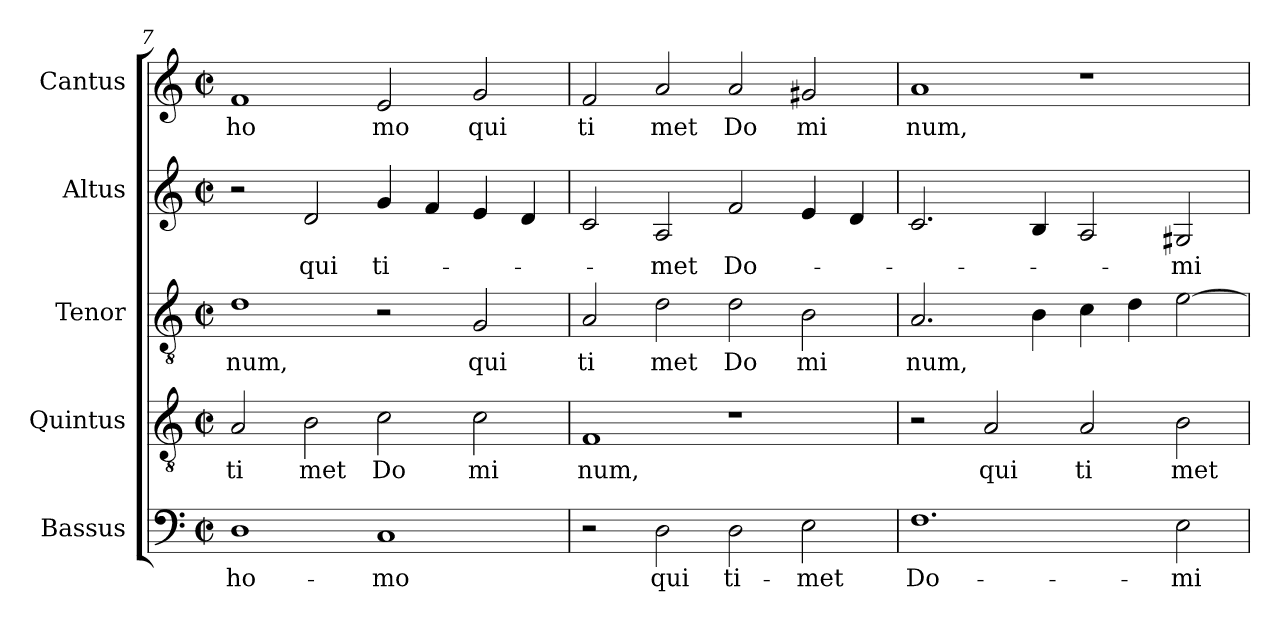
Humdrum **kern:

**kern	**text	**kern	**text	**kern	**text	**kern	**text	**kern	**text
*part5	*part5	*part4	*part4	*part3	*part3	*part2	*part2	*part1	*part1
*staff5	*staff5	*staff4	*staff4	*staff3	*staff3	*staff2	*staff2	*staff1	*staff1
*I"Bassus	*	*I"Quintus	*	*I"Tenor	*	*I"Altus	*	*I"Cantus	*
!!LO:LB:g=z
*clefF4	*	*clefGv2	*	*clefGv2	*	*clefG2	*	*clefG2	*
*M2/2	*	*M2/2	*	*M2/2	*	*M2/2	*	*M2/2	*
*met(c|)	*	*met(c|)	*	*met(c|)	*	*met(c|)	*	*met(c|)	*
=7	=7	=7	=7	=7	=7	=7	=7	=7	=7
!	!LO:LY:b:cj	!	!LO:LY:b:cj	!	!LO:LY:b:cj	!	!	!	!LO:LY:b:cj
1D	ho-	2A/	ti	1d	-num,	2r	.	1f	ho
!	!	!	!LO:LY:b:cj	!	!	!	!LO:LY:b:cj	!	!
.	.	2B\	met	.	.	2d/	qui	.	.
!	!LO:LY:b:cj	!	!LO:LY:b:cj	!	!	!	!LO:LY:b:cj	!	!LO:LY:b:cj
1C	-mo	2c\	Do	2r	.	4g/	ti-	2e/	mo
.	.	.	.	.	.	4f/	.	.	.
!	!	!	!LO:LY:b:cj	!	!LO:LY:b:cj	!	!	!	!LO:LY:b:cj
.	.	2c\	mi	2G/	qui	4e/	.	2g/	qui
.	.	.	.	.	.	4d/	.	.	.
=8	=8	=8	=8	=8	=8	=8	=8	=8	=8
!	!	!	!LO:LY:b:cj	!	!LO:LY:b:cj	!	!	!	!LO:LY:b:cj
2r	.	1F	num,	2A/	ti	2c/	.	2f/	ti
!	!LO:LY:b:cj	!	!	!	!LO:LY:b:cj	!	!LO:LY:b:cj	!	!LO:LY:b:cj
2D\	qui	.	.	2d\	met	2A/	-met	2a/	met
!	!LO:LY:b:cj	!	!	!	!LO:LY:b:cj	!	!LO:LY:b	!	!LO:LY:b:cj
2D\	ti-	1r	.	2d\	Do	2f/	Do-	2a/	Do
!	!LO:LY:b:cj	!	!	!	!LO:LY:b:cj	!	!	!	!LO:LY:b:cj
2E\	-met	.	.	2B\	mi	4e/	.	2g#/	mi
.	.	.	.	.	.	4d/	.	.	.
=9	=9	=9	=9	=9	=9	=9	=9	=9	=9
!	!LO:LY:b:cj	!	!	!	!LO:LY:b	!	!	!	!LO:LY:b:cj
1.F	Do-	2r	.	2.A/	num,	2.c/	.	1a	num,
!	!	!	!LO:LY:b:cj	!	!	!	!	!	!
.	.	2A/	qui	.	.	.	.	.	.
.	.	.	.	4B\	.	4B/	.	.	.
!	!	!	!LO:LY:b:cj	!	!	!	!	!	!
.	.	2A/	ti	4c\	.	2A/	.	1r	.
.	.	.	.	4d\	.	.	.	.	.
!	!LO:LY:b:cj	!	!LO:LY:b:cj	!	!	!	!LO:LY:b:cj	!	!
2E\	-mi-	2B\	met	[>2e\	.	2G#X/	-mi-	.	.
=	=	=	=	=	=	=	=	=	=
*-	*-	*-	*-	*-	*-	*-	*-	*-	*-
